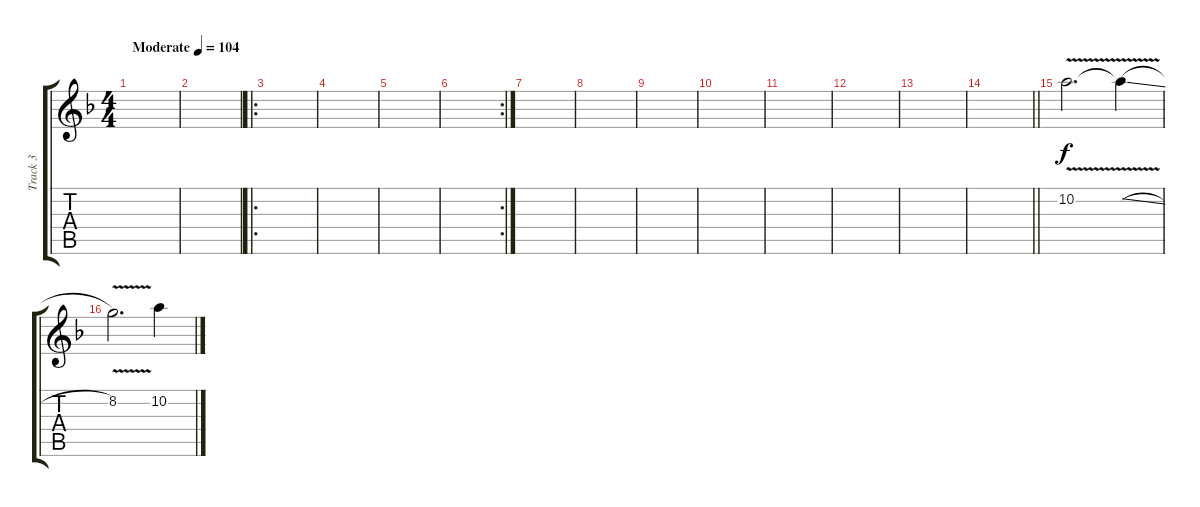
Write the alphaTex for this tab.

\track ("Track 3" "Track 3") {instrument distortionguitar}
\staff {score tabs}
\tuning (E4 B3 G3 D3 A2 E2) {hide}
\ts (4 4)
\tempo (104 "Moderate")
\clef g2
\ks dminor
|
|
\ro
|
|
|
\rc 2
|
|
|
|
|
|
|
|
\barLineRight lightlight
|
10.2{v}.2{d} 10.2{sl t}.4 |
8.2{v}.2{d} 10.2{sl}.4
